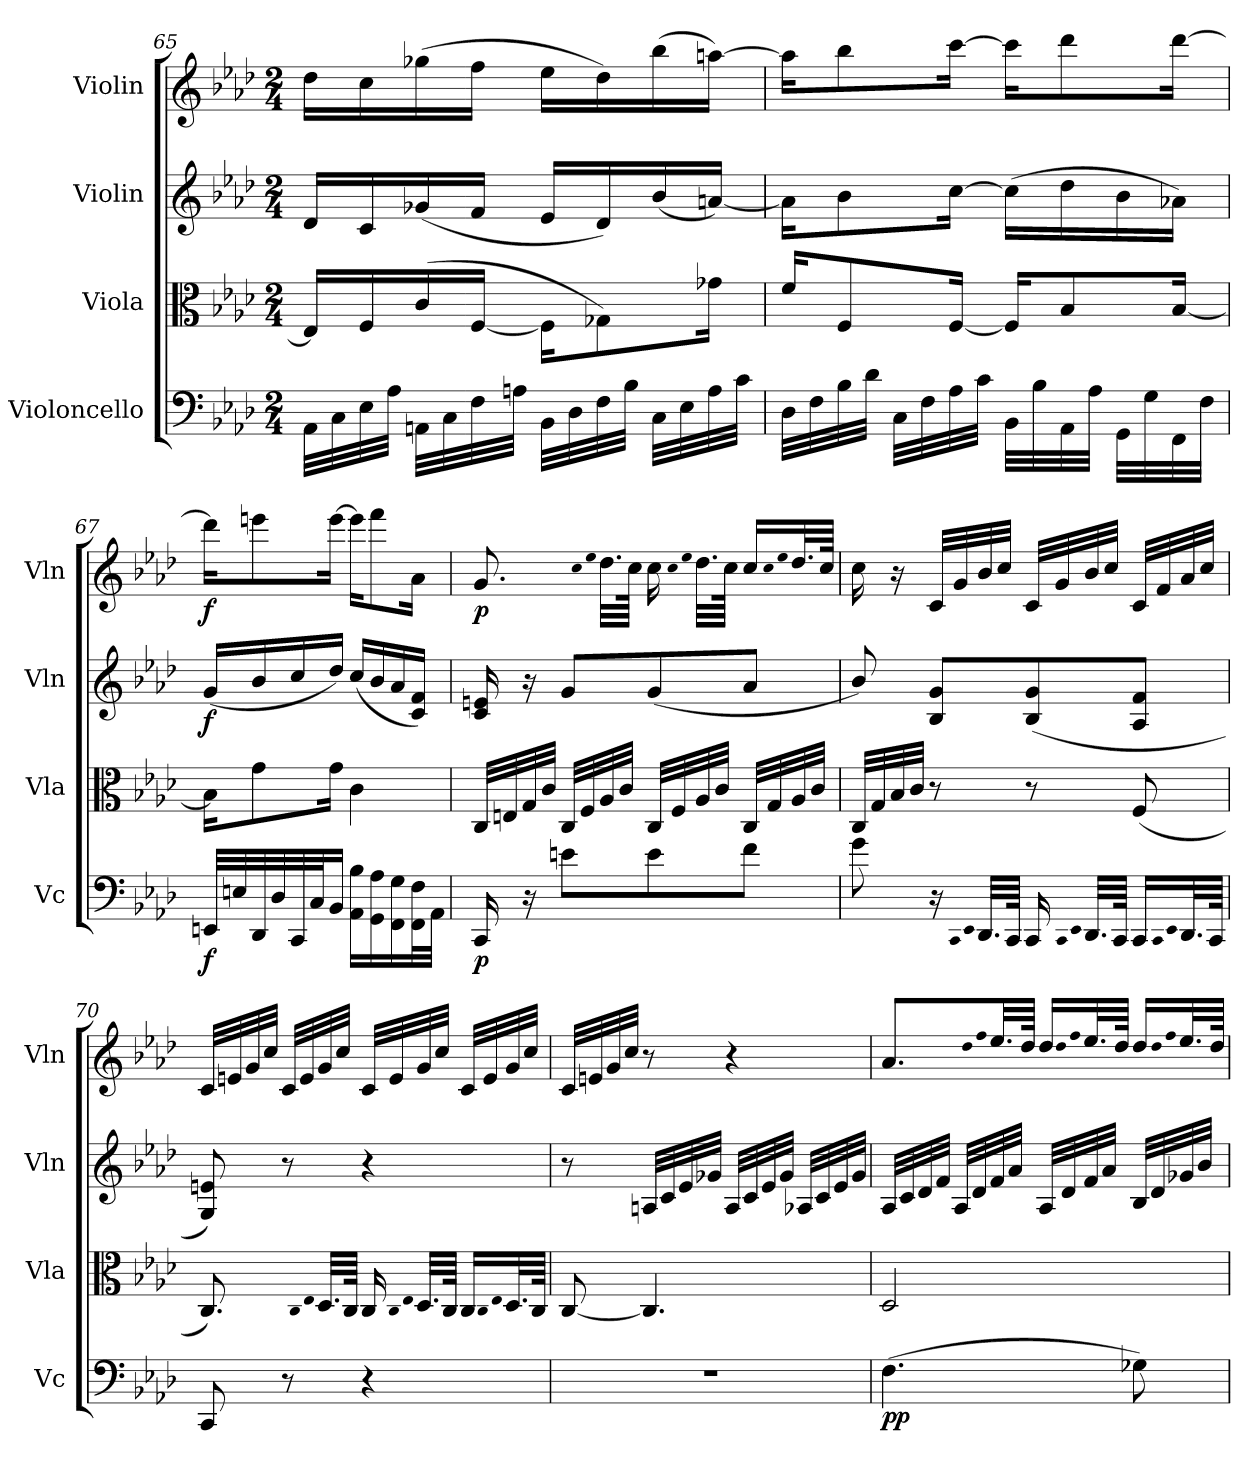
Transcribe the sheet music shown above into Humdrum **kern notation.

**kern	**dynam	**kern	**kern	**dynam	**kern	**dynam
*part4	*part4	*part3	*part2	*part2	*part1	*part1
*staff4	*staff4	*staff3	*staff2	*staff2	*staff1	*staff1
*I"Violoncello	*	*I"Viola	*I"Violin	*	*I"Violin	*
*I'Vc	*	*I'Vla	*I'Vln	*	*I'Vln	*
*clefF4	*	*clefC3	*clefG2	*	*clefG2	*
*k[b-e-a-d-]	*	*k[b-e-a-d-]	*k[b-e-a-d-]	*	*k[b-e-a-d-]	*
*f:	*	*f:	*f:	*	*f:	*
*M2/4	*	*M2/4	*M2/4	*	*M2/4	*
=65	=65	=65	=65	=65	=65	=65
32AA-\LLL	.	16E-/LL]	16d-/LL	.	16dd-\LL	.
32C\	.	.	.	.	.	.
32E-\	.	16F/	16c/	.	16cc\	.
32A-\JJJ	.	.	.	.	.	.
32AAn\LLL	.	(16c/	(16g-X/	.	(16gg-X\	.
32C\	.	.	.	.	.	.
32F\	.	[16F/JJ	16f/JJ	.	16ff\JJ	.
32An\JJJ	.	.	.	.	.	.
32BB-\LLL	.	16F\KL]	16e-/LL	.	16ee-\LL	.
32D-\	.	.	.	.	.	.
32F\	.	8G-X\)	16d-/)	.	16dd-\)	.
32B-\JJJ	.	.	.	.	.	.
32C\LLL	.	.	(16b-/	.	(16bb-\	.
32E-\	.	.	.	.	.	.
32A\	.	16g-X\Jk	[16an/JJ)	.	[16aan\JJ)	.
32c\JJJ	.	.	.	.	.	.
=66	=66	=66	=66	=66	=66	=66
32D-\LLL	.	16f/KL	16a\KL]	.	16aa\KL]	.
32F\	.	.	.	.	.	.
32B-\	.	8F/	8b-\	.	8bb-\	.
32d-\JJJ	.	.	.	.	.	.
32C\LLL	.	.	.	.	.	.
32F\	.	.	.	.	.	.
32A-\	.	[16F/Jk	[16cc\Jk	.	[16ccc\Jk	.
32c\JJJ	.	.	.	.	.	.
32BB-\LLL	.	16F/KL]	(16cc\LL]	.	16ccc\KL]	.
32B-\	.	.	.	.	.	.
32AA-\	.	8B-/	16dd-\	.	8ddd-\	.
32A-\JJJ	.	.	.	.	.	.
32GG\LLL	.	.	16b-\	.	.	.
32G\	.	.	.	.	.	.
32FF\	.	[16B-/Jk	16a-X\JJ)	.	[16ddd-\Jk	.
32F\JJJ	.	.	.	.	.	.
=67	=67	=67	=67	=67	=67	=67
32EEn/LLL	f	16B-\KL]	(16g/LL	f	16ddd-\KL]	f
32En/	.	.	.	.	.	.
32DD-/	.	8g\	16b-/	.	8eeen\	.
32D-/	.	.	.	.	.	.
32CC/	.	.	16cc/	.	.	.
32C/J	.	.	.	.	.	.
16BB-/JJ	.	16g\Jk	16dd-/JJ)	.	[16eee\Jk	.
16AA-\ 16B-\LL	.	4c\	(16cc/LL	.	16eee\KL]	.
16GG\ 16A-\	.	.	16b-/	.	8fff\	.
16FF\ 16G\	.	.	16a-/	.	.	.
32FF\ 32F\L	.	.	16c/ 16f/JJ)	.	16a-\Jk	.
32AA-\JJJ	.	.	.	.	.	.
=68	=68	=68	=68	=68	=68	=68
16CC/	p	32C/LLL	16c/ 16en/	.	8.g/	p
.	.	32En/	.	.	.	.
16r	.	32G/	16r	.	.	.
.	.	32c/JJJ	.	.	.	.
8en\L	.	32C/LLL	8g/L	.	.	.
.	.	32F/	.	.	.	.
.	.	.	.	.	qcc	.
.	.	.	.	.	qee-	.
.	.	32A-/	.	.	32.dd-\LLL	.
.	.	32c/JJJ	.	.	.	.
.	.	.	.	.	64cc\JJJk	.
8e\	.	32C/LLL	(8g/	.	16cc\	.
.	.	32F/	.	.	.	.
.	.	.	.	.	qcc	.
.	.	.	.	.	qee-	.
.	.	32A-/	.	.	32.dd-\LLL	.
.	.	32c/JJJ	.	.	.	.
.	.	.	.	.	64cc\JJJk	.
8f\J	.	32C/LLL	8a-/J	.	16cc\LL	.
.	.	32G/	.	.	.	.
.	.	.	.	.	qcc	.
.	.	.	.	.	qee-	.
.	.	32A-/	.	.	32.dd-/L	.
.	.	32c/JJJ	.	.	.	.
.	.	.	.	.	64cc/JJJk	.
=69	=69	=69	=69	=69	=69	=69
8g\	.	32C/LLL	8b-/)	.	16cc\	.
.	.	32G/	.	.	.	.
.	.	32B-/	.	.	16r	.
.	.	32c/JJJ	.	.	.	.
16r	.	8r	8B-/ 8g/L	.	32c/LLL	.
.	.	.	.	.	32g/	.
qCC	.	.	.	.	.	.
qEE-	.	.	.	.	.	.
32.DD-/LLL	.	.	.	.	32b-/	.
.	.	.	.	.	32cc/JJJ	.
64CC/JJJk	.	.	.	.	.	.
16CC/	.	8r	(8B-/ 8g/	.	32c/LLL	.
.	.	.	.	.	32g/	.
qCC	.	.	.	.	.	.
qEE-	.	.	.	.	.	.
32.DD-/LLL	.	.	.	.	32b-/	.
.	.	.	.	.	32cc/JJJ	.
64CC/JJJk	.	.	.	.	.	.
16CC/LL	.	(8F/	8A-/ 8f/J	.	32c/LLL	.
.	.	.	.	.	32f/	.
qCC	.	.	.	.	.	.
qEE-	.	.	.	.	.	.
32.DD-/L	.	.	.	.	32a-/	.
.	.	.	.	.	32cc/JJJ	.
64CC/JJJk	.	.	.	.	.	.
=70	=70	=70	=70	=70	=70	=70
8CC/	.	8.C/)	8G/ 8en/)	.	32c/LLL	.
.	.	.	.	.	32en/	.
.	.	.	.	.	32g/	.
.	.	.	.	.	32cc/JJJ	.
8r	.	.	8r	.	32c/LLL	.
.	.	.	.	.	32e/	.
.	.	qC	.	.	.	.
.	.	qE-	.	.	.	.
.	.	32.D-/LLL	.	.	32g/	.
.	.	.	.	.	32cc/JJJ	.
.	.	64C/JJJk	.	.	.	.
4r	.	16C/	4r	.	32c/LLL	.
.	.	.	.	.	32e/	.
.	.	qC	.	.	.	.
.	.	qE-	.	.	.	.
.	.	32.D-/LLL	.	.	32g/	.
.	.	.	.	.	32cc/JJJ	.
.	.	64C/JJJk	.	.	.	.
.	.	16C/LL	.	.	32c/LLL	.
.	.	.	.	.	32e/	.
.	.	qC	.	.	.	.
.	.	qE-	.	.	.	.
.	.	32.D-/L	.	.	32g/	.
.	.	.	.	.	32cc/JJJ	.
.	.	64C/JJJk	.	.	.	.
=71	=71	=71	=71	=71	=71	=71
2r	.	[8C/	8r	.	32c/LLL	.
.	.	.	.	.	32en/	.
.	.	.	.	.	32g/	.
.	.	.	.	.	32cc/JJJ	.
.	.	4.C/]	32An/LLL	.	8r	.
.	.	.	32c/	.	.	.
.	.	.	32e-/	.	.	.
.	.	.	32g-X/JJJ	.	.	.
.	.	.	32A/LLL	.	4r	.
.	.	.	32c/	.	.	.
.	.	.	32e-/	.	.	.
.	.	.	32g-/JJJ	.	.	.
.	.	.	32A-X/LLL	.	.	.
.	.	.	32c/	.	.	.
.	.	.	32e-/	.	.	.
.	.	.	32g-/JJJ	.	.	.
=72	=72	=72	=72	=72	=72	=72
(4.F\	pp	2D-/	32A-/LLL	.	8.a-/L	.
.	.	.	32c/	.	.	.
.	.	.	32d-/	.	.	.
.	.	.	32f/JJJ	.	.	.
.	.	.	32A-/LLL	.	.	.
.	.	.	32d-/	.	.	.
.	.	.	.	.	qdd-	.
.	.	.	.	.	qff	.
.	.	.	32f/	.	32.ee-/LL	.
.	.	.	32a-/JJJ	.	.	.
.	.	.	.	.	64dd-/JJJk	.
.	.	.	32A-/LLL	.	16dd-\LL	.
.	.	.	32d-/	.	.	.
.	.	.	.	.	qdd-	.
.	.	.	.	.	qff	.
.	.	.	32f/	.	32.ee-/L	.
.	.	.	32a-/JJJ	.	.	.
.	.	.	.	.	64dd-/JJJk	.
8G-X\)	.	.	32B-/LLL	.	16dd-\LL	.
.	.	.	32d-/	.	.	.
.	.	.	.	.	qdd-	.
.	.	.	.	.	qff	.
.	.	.	32g-X/	.	32.ee-/L	.
.	.	.	32b-/JJJ	.	.	.
.	.	.	.	.	64dd-/JJJk	.
=	=	=	=	=	=	=
*-	*-	*-	*-	*-	*-	*-
